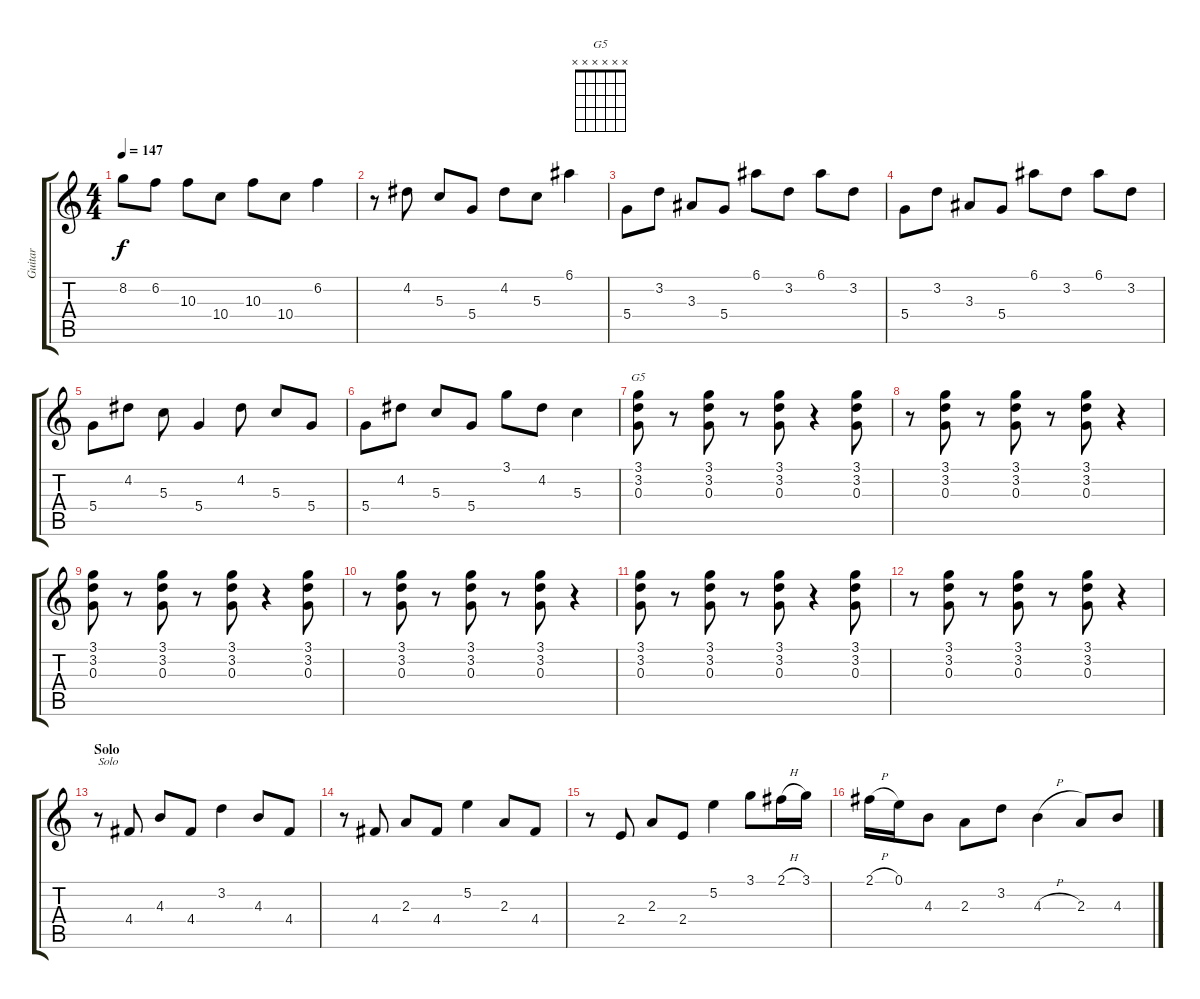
\track ("Guitar" "Guitar") {instrument electricguitarclean}
\staff {score tabs}
\tuning (E4 B3 G3 D3 A2 E2) {hide}
\chord ("G5" x x x x x x) {firstfret 0}
\ts (4 4)
\tempo 147
\clef g2
\ks c
8.2.8{dy f} 6.2.8 10.3.8 10.4.8 10.3.8 10.4.8 6.2.4 |
r.8 4.2.8 5.3.8 5.4.8 4.2.8 5.3.8 6.1.4 |
5.4.8 3.2.8 3.3.8 5.4.8 6.1.8 3.2.8 6.1.8 3.2.8 |
5.4.8 3.2.8 3.3.8 5.4.8 6.1.8 3.2.8 6.1.8 3.2.8 |
5.4.8 4.2.8 5.3.8 5.4.4 4.2.8 5.3.8 5.4.8 |
5.4.8 4.2.8 5.3.8 5.4.8 3.1.8 4.2.8 5.3.4 |
(3.1 3.2 0.3).8{ch "G5"} r.8 (3.1 3.2 0.3).8 r.8 (3.1 3.2 0.3).8 r.4 (3.1 3.2 0.3).8 |
r.8 (3.1 3.2 0.3).8 r.8 (3.1 3.2 0.3).8 r.8 (3.1 3.2 0.3).8 r.4 |
(3.1 3.2 0.3).8 r.8 (3.1 3.2 0.3).8 r.8 (3.1 3.2 0.3).8 r.4 (3.1 3.2 0.3).8 |
r.8 (3.1 3.2 0.3).8 r.8 (3.1 3.2 0.3).8 r.8 (3.1 3.2 0.3).8 r.4 |
(3.1 3.2 0.3).8 r.8 (3.1 3.2 0.3).8 r.8 (3.1 3.2 0.3).8 r.4 (3.1 3.2 0.3).8 |
r.8 (3.1 3.2 0.3).8 r.8 (3.1 3.2 0.3).8 r.8 (3.1 3.2 0.3).8 r.4 |
\section ("" "Solo")
r.8{txt "Solo"} 4.4.8{instrument overdrivenguitar} 4.3.8 4.4.8 3.2.4 4.3.8 4.4.8 |
r.8 4.4.8 2.3.8 4.4.8 5.2.4 2.3.8 4.4.8 |
r.8 2.4.8 2.3.8 2.4.8 5.2.4 3.1.8 2.1{h}.16 3.1.16 |
2.1{h}.16 0.1.16 4.3.8 2.3.8 3.2.8 4.3{h}.4 2.3.8 4.3.8
